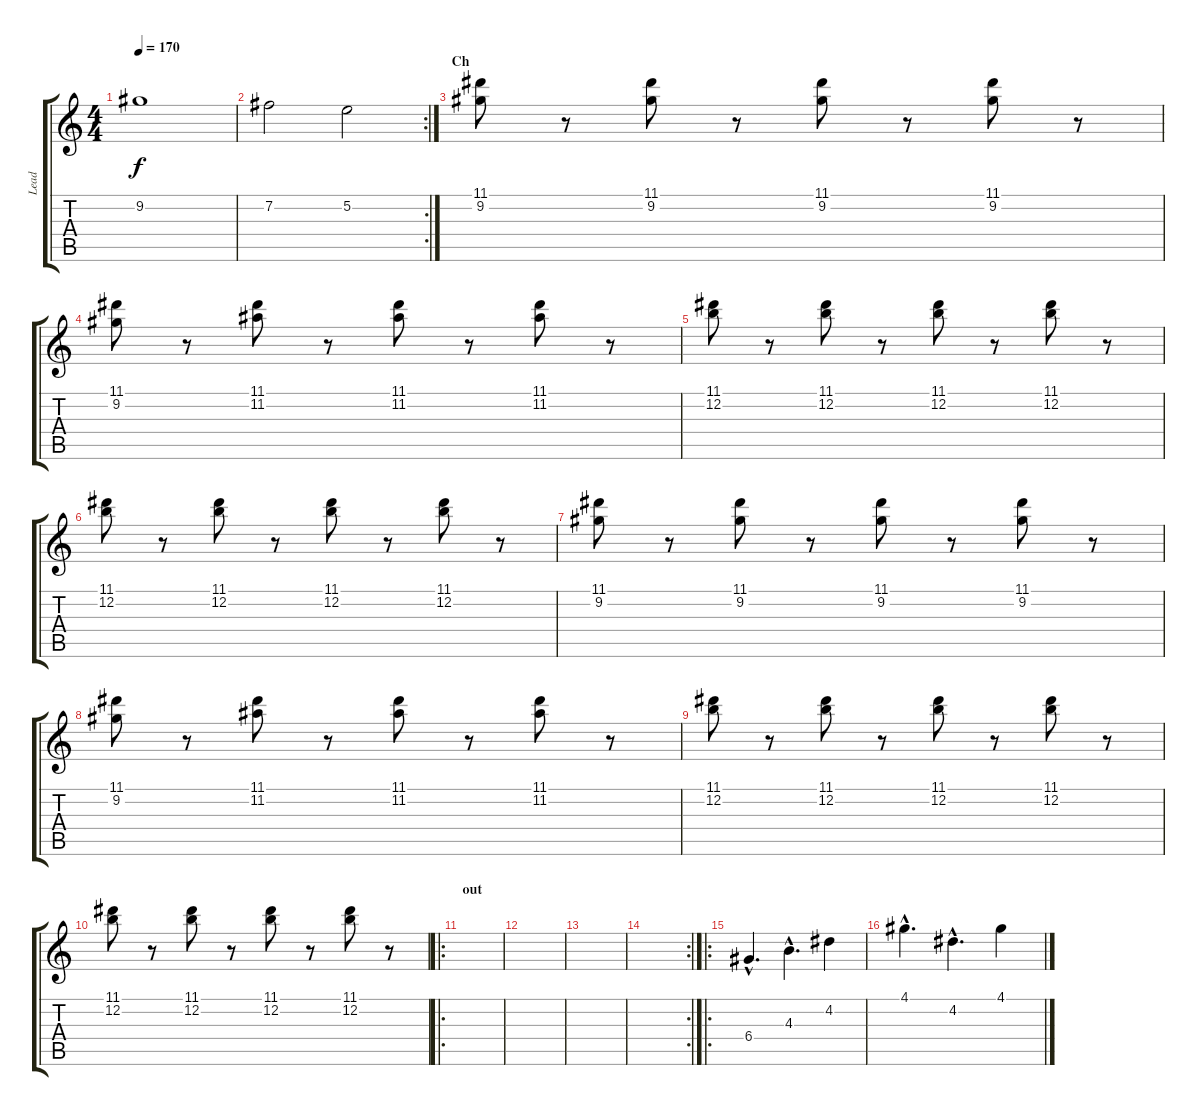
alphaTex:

\track ("Lead" "Lead") {instrument distortionguitar}
\staff {score tabs}
\tuning (E4 B3 G3 D3 A2 D2) {hide}
\ts (4 4)
\tempo 170
\clef g2
\ks c
9.2.1{dy f} |
\rc 2
7.2.2 5.2.2 |
\section ("" "Ch")
(11.1 9.2).8 r.8 (11.1 9.2).8 r.8 (11.1 9.2).8 r.8 (11.1 9.2).8 r.8 |
(11.1 9.2).8 r.8 (11.1 11.2).8 r.8 (11.1 11.2).8 r.8 (11.1 11.2).8 r.8 |
(11.1 12.2).8 r.8 (11.1 12.2).8 r.8 (11.1 12.2).8 r.8 (11.1 12.2).8 r.8 |
(11.1 12.2).8 r.8 (11.1 12.2).8 r.8 (11.1 12.2).8 r.8 (11.1 12.2).8 r.8 |
(11.1 9.2).8 r.8 (11.1 9.2).8 r.8 (11.1 9.2).8 r.8 (11.1 9.2).8 r.8 |
(11.1 9.2).8 r.8 (11.1 11.2).8 r.8 (11.1 11.2).8 r.8 (11.1 11.2).8 r.8 |
(11.1 12.2).8 r.8 (11.1 12.2).8 r.8 (11.1 12.2).8 r.8 (11.1 12.2).8 r.8 |
(11.1 12.2).8 r.8 (11.1 12.2).8 r.8 (11.1 12.2).8 r.8 (11.1 12.2).8 r.8 |
\ro
\section ("" "out")
|
|
|
\rc 2
|
\ro
6.4{hac}.4{d instrument acousticguitarsteel} 4.3{hac}.4{d} 4.2.4 |
4.1{hac}.4{d} 4.2{hac}.4{d} 4.1.4
